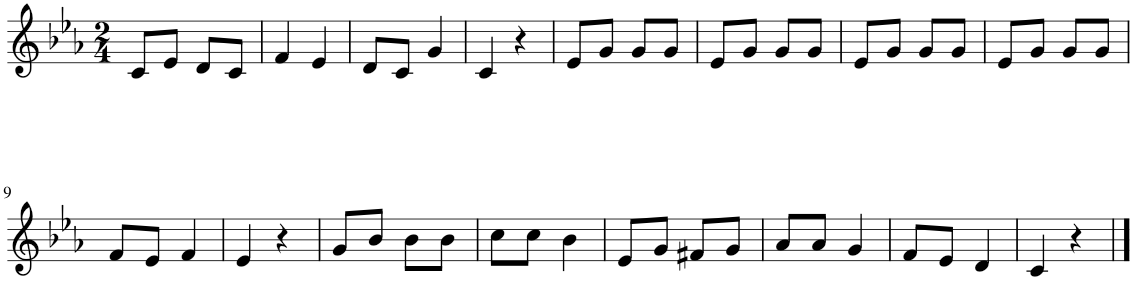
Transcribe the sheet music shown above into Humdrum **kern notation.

**kern
*part1
*staff1
*I"Voice
*clefG2
*k[b-e-a-]
*M2/4
=1
8c/L
8e-/J
8d/L
8c/J
=2
4f/
4e-/
=3
8d/L
8c/J
4g/
=4
4c/
4r
=5
8e-/L
8g/J
8g/L
8g/J
=6
8e-/L
8g/J
8g/L
8g/J
=7
8e-/L
8g/J
8g/L
8g/J
=8
8e-/L
8g/J
8g/L
8g/J
!!LO:LB:g=z
=9
8f/L
8e-/J
4f/
=10
4e-/
4r
=11
8g/L
8b-/J
8b-\L
8b-\J
=12
8cc\L
8cc\J
4b-\
=13
8e-/L
8g/J
8f#X/L
8g/J
=14
8a-/L
8a-/J
4g/
=15
8f/L
8e-/J
4d/
=16
4c/
4r
==
*-
